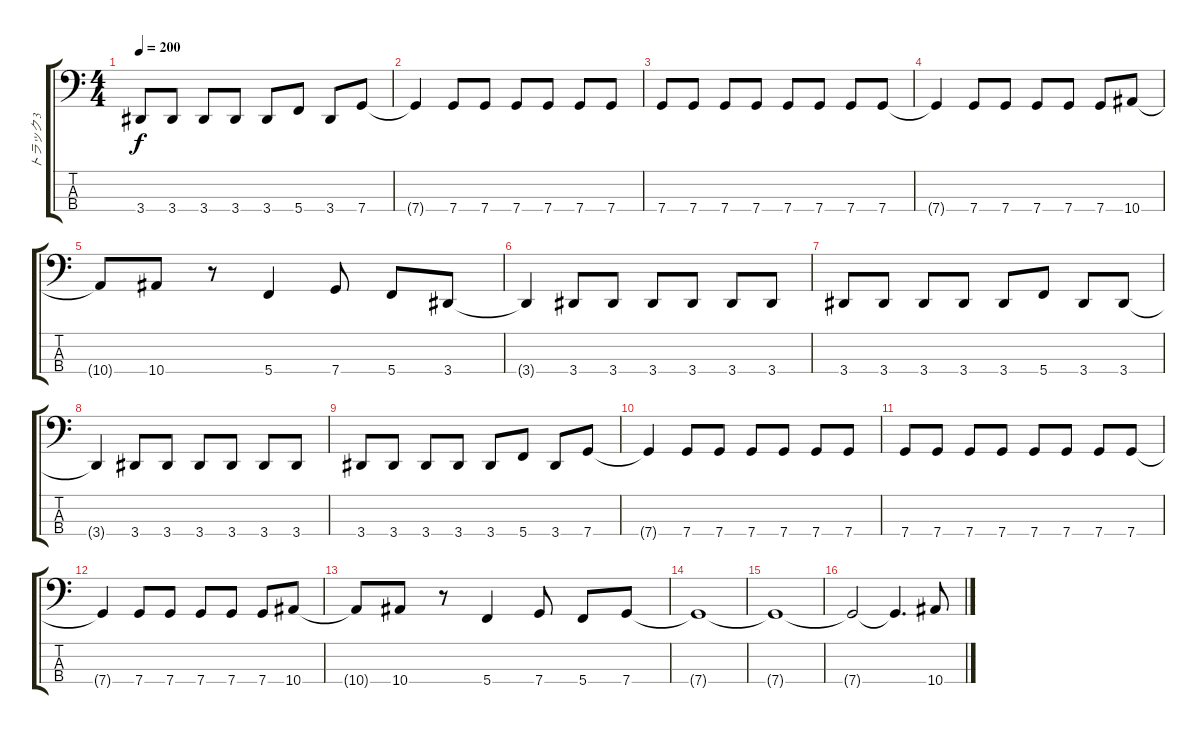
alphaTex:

\track ("トラック 3" "トラック 3") {instrument electricbasspick}
\staff {score tabs}
\tuning (F2 C2 G1 C1) {hide}
\ts (4 4)
\tempo 200
\clef f4
\ks c
3.4.8{dy f} 3.4.8 3.4.8 3.4.8 3.4.8 5.4.8 3.4.8 7.4.8 |
7.4{t}.4 7.4.8 7.4.8 7.4.8 7.4.8 7.4.8 7.4.8 |
7.4.8 7.4.8 7.4.8 7.4.8 7.4.8 7.4.8 7.4.8 7.4.8 |
7.4{t}.4 7.4.8 7.4.8 7.4.8 7.4.8 7.4.8 10.4.8 |
10.4{t}.8 10.4.8 r.8 5.4.4 7.4.8 5.4.8 3.4.8 |
3.4{t}.4 3.4.8 3.4.8 3.4.8 3.4.8 3.4.8 3.4.8 |
3.4.8 3.4.8 3.4.8 3.4.8 3.4.8 5.4.8 3.4.8 3.4.8 |
3.4{t}.4 3.4.8 3.4.8 3.4.8 3.4.8 3.4.8 3.4.8 |
3.4.8 3.4.8 3.4.8 3.4.8 3.4.8 5.4.8 3.4.8 7.4.8 |
7.4{t}.4 7.4.8 7.4.8 7.4.8 7.4.8 7.4.8 7.4.8 |
7.4.8 7.4.8 7.4.8 7.4.8 7.4.8 7.4.8 7.4.8 7.4.8 |
7.4{t}.4 7.4.8 7.4.8 7.4.8 7.4.8 7.4.8 10.4.8 |
10.4{t}.8 10.4.8 r.8 5.4.4 7.4.8 5.4.8 7.4.8 |
7.4{t}.1 |
7.4{t}.1 |
7.4{t}.2 7.4{t}.4{d} 10.4.8
